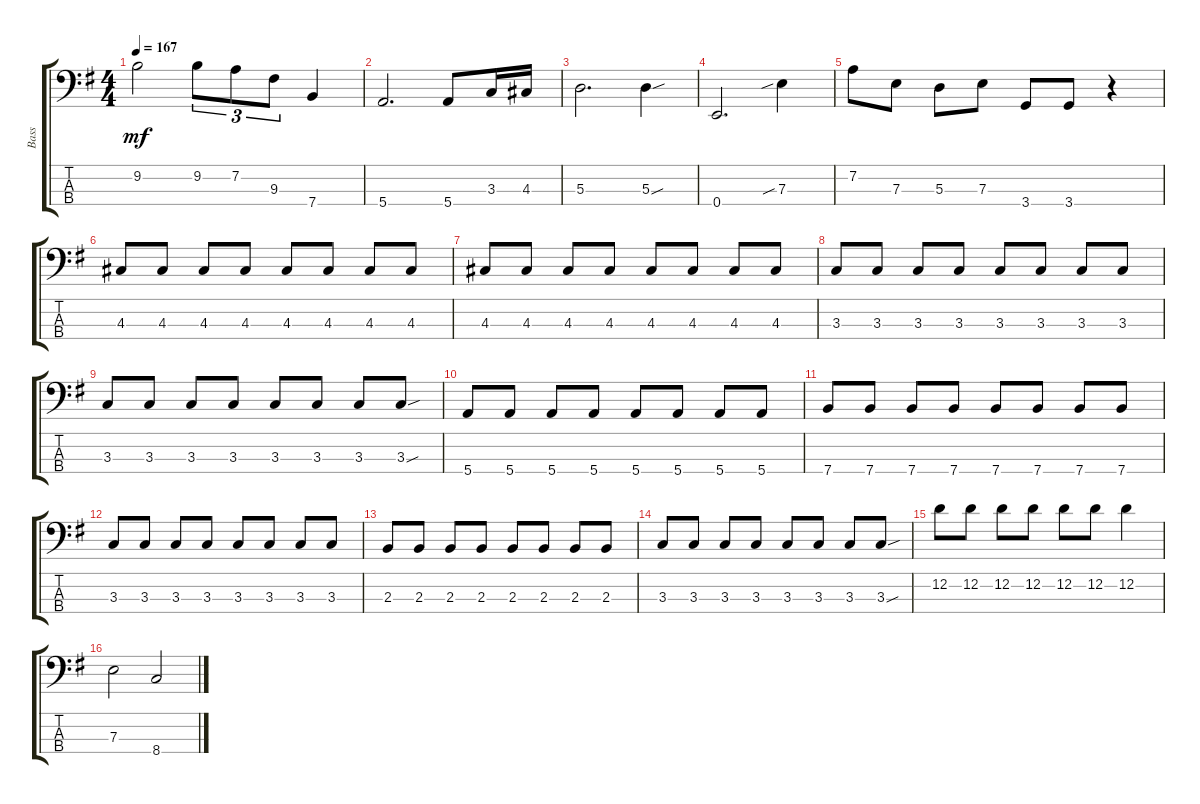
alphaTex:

\track ("Bass" "Bass") {instrument electricbassfinger}
\staff {score tabs}
\tuning (G2 D2 A1 E1) {hide}
\ts (4 4)
\tempo 167
\clef f4
\ks eminor
9.2.2{dy mf} 9.2.8{tu (3 2)} 7.2.8{tu (3 2)} 9.3.8{tu (3 2)} 7.4.4 |
5.4.2{d} 5.4.8 3.3.16 4.3.16 |
5.3.2{d} 5.3{sou}.4 |
0.4.2{d} 7.3{sib}.4 |
7.2.8 7.3.8 5.3.8 7.3.8 3.4.8 3.4.8 r.4 |
4.3.8 4.3.8 4.3.8 4.3.8 4.3.8 4.3.8 4.3.8 4.3.8 |
4.3.8 4.3.8 4.3.8 4.3.8 4.3.8 4.3.8 4.3.8 4.3.8 |
3.3.8 3.3.8 3.3.8 3.3.8 3.3.8 3.3.8 3.3.8 3.3.8 |
3.3.8 3.3.8 3.3.8 3.3.8 3.3.8 3.3.8 3.3.8 3.3{sou}.8 |
5.4.8 5.4.8 5.4.8 5.4.8 5.4.8 5.4.8 5.4.8 5.4.8 |
7.4.8 7.4.8 7.4.8 7.4.8 7.4.8 7.4.8 7.4.8 7.4.8 |
3.3.8 3.3.8 3.3.8 3.3.8 3.3.8 3.3.8 3.3.8 3.3.8 |
2.3.8 2.3.8 2.3.8 2.3.8 2.3.8 2.3.8 2.3.8 2.3.8 |
3.3.8 3.3.8 3.3.8 3.3.8 3.3.8 3.3.8 3.3.8 3.3{sou}.8 |
12.2.8 12.2.8 12.2.8 12.2.8 12.2.8 12.2.8 12.2.4 |
7.3.2 8.4.2
